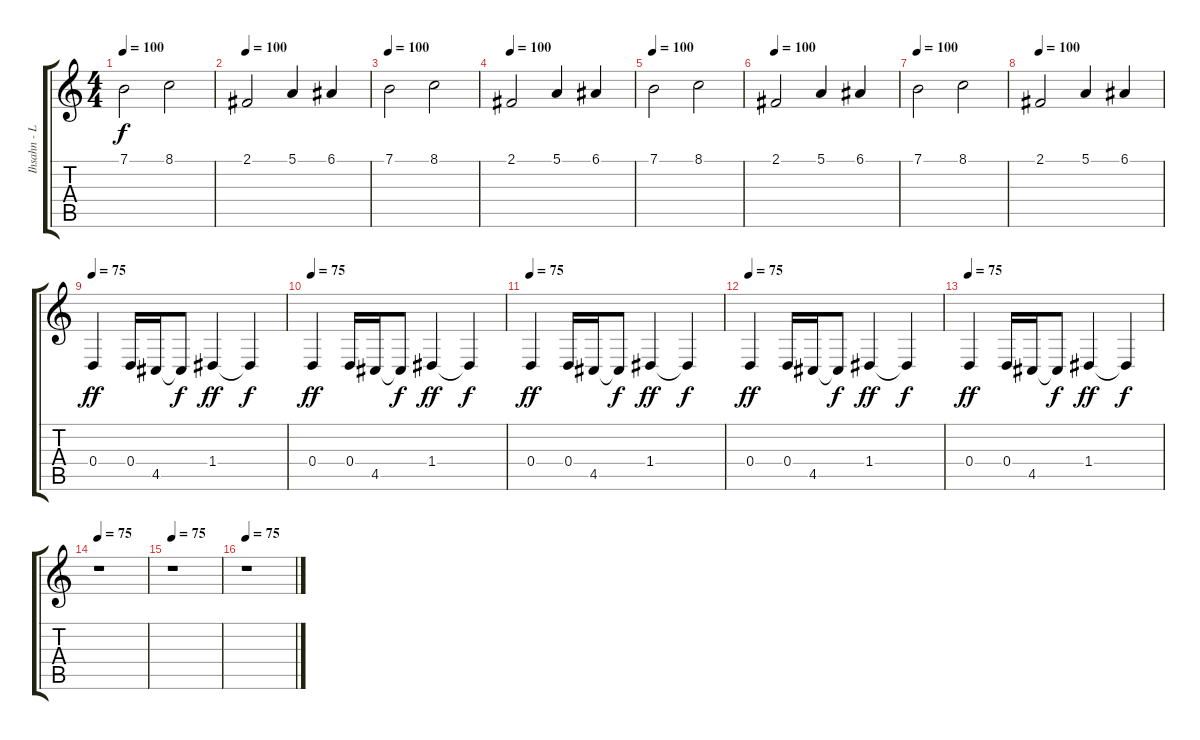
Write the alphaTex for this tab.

\track ("Ihsahn - Left Hand" "Ihsahn - L") {instrument choiraahs}
\staff {score tabs}
\tuning (E4 B3 G3 D3 A2 E2) {hide}
\ts (4 4)
\tempo 100
\clef g2
\ks c
7.1.2{dy f} 8.1.2 |
\tempo 100
2.1.2 5.1.4 6.1.4 |
\tempo 100
7.1.2 8.1.2 |
\tempo 100
2.1.2 5.1.4 6.1.4 |
\tempo 100
7.1.2 8.1.2 |
\tempo 100
2.1.2 5.1.4 6.1.4 |
\tempo 100
7.1.2 8.1.2 |
\tempo 100
2.1.2 5.1.4 6.1.4 |
\tempo 75
0.4.4{dy ff} 0.4.16 4.5.16 4.5{t}.8{dy f} 1.4.4{dy ff} 1.4{t}.4{dy f} |
\tempo 75
0.4.4{dy ff} 0.4.16 4.5.16 4.5{t}.8{dy f} 1.4.4{dy ff} 1.4{t}.4{dy f} |
\tempo 75
0.4.4{dy ff} 0.4.16 4.5.16 4.5{t}.8{dy f} 1.4.4{dy ff} 1.4{t}.4{dy f} |
\tempo 75
0.4.4{dy ff} 0.4.16 4.5.16 4.5{t}.8{dy f} 1.4.4{dy ff} 1.4{t}.4{dy f} |
\tempo 75
0.4.4{dy ff} 0.4.16 4.5.16 4.5{t}.8{dy f} 1.4.4{dy ff} 1.4{t}.4{dy f} |
\tempo 75
r.1 |
\tempo 75
r.1 |
\tempo 75
r.1
